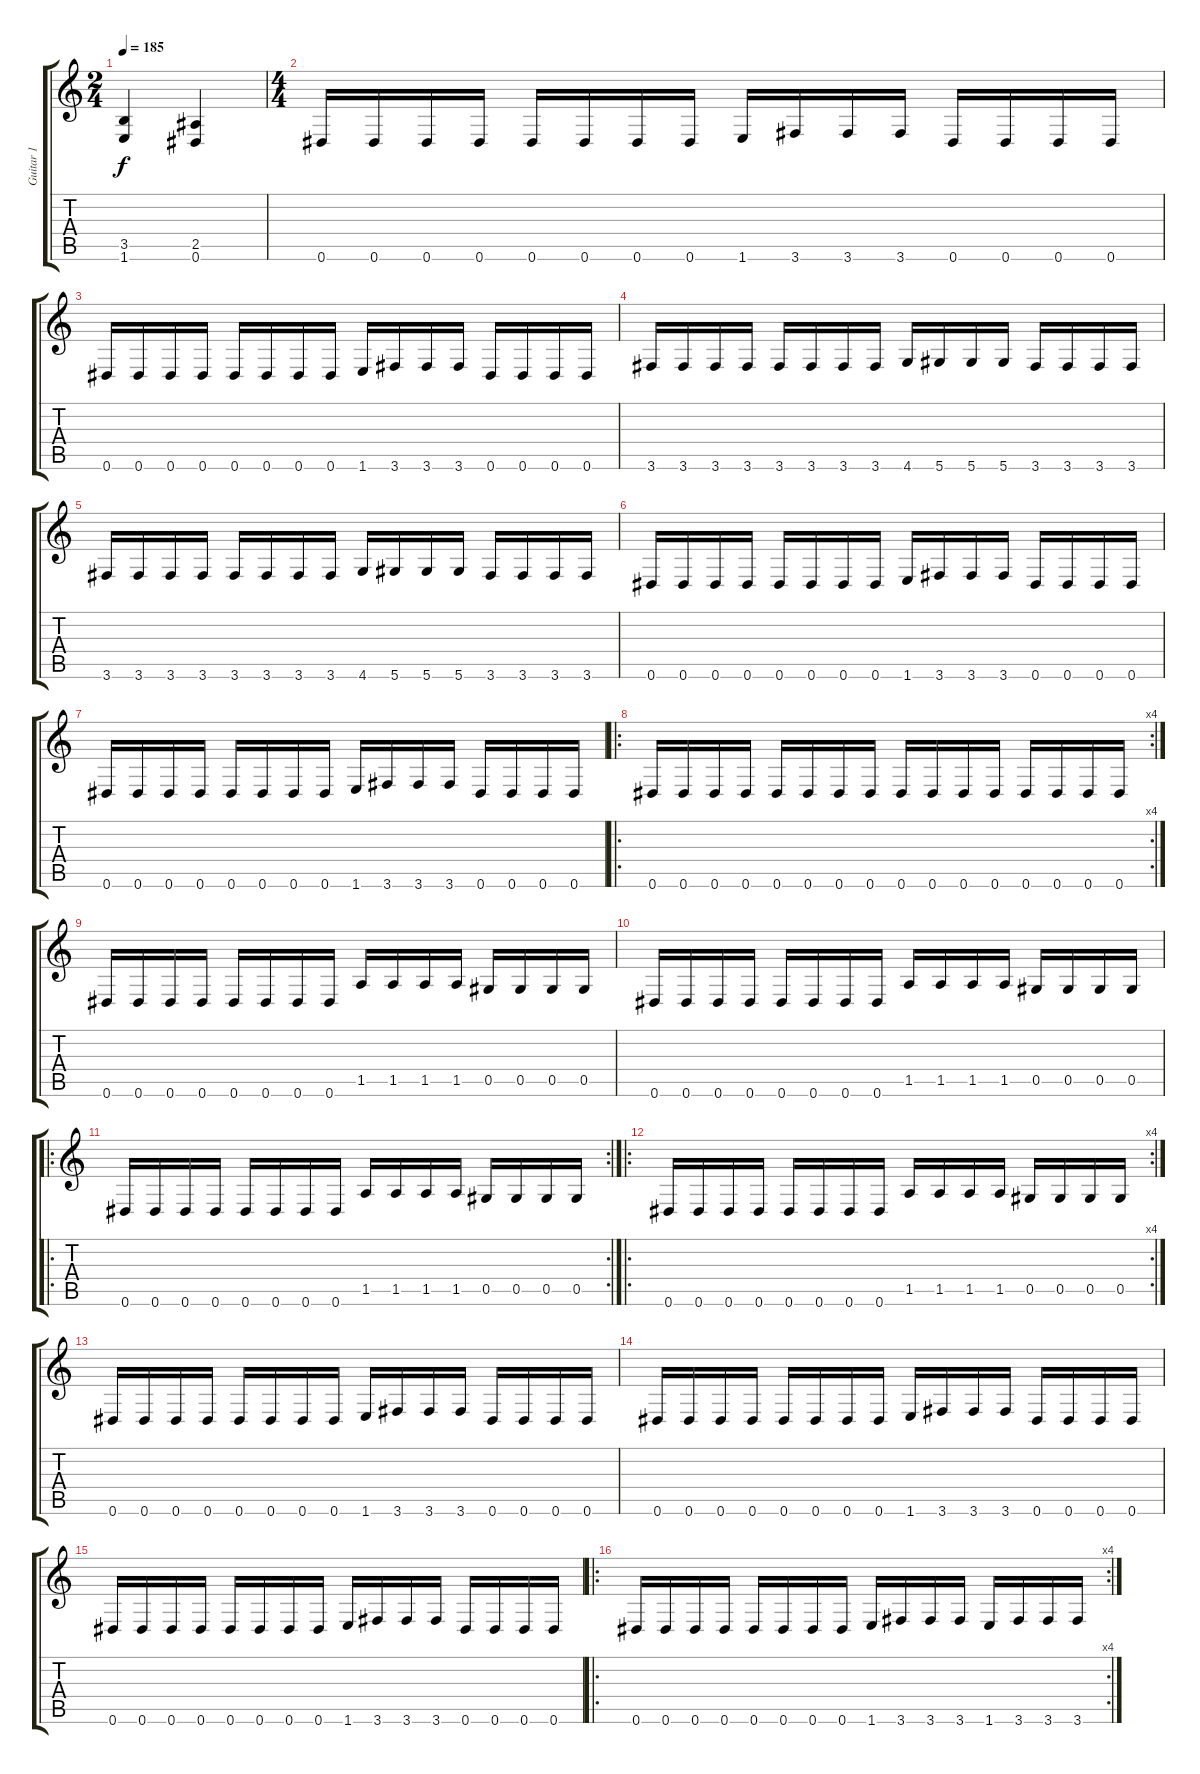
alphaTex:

\track ("Guitar 1" "Guitar 1") {instrument distortionguitar}
\staff {score tabs}
\tuning (Eb4 Bb3 Gb3 Db3 Ab2 Eb2) {hide}
\ts (2 4)
\tempo 185
\clef g2
\ks c
(3.5 1.6).4{dy f instrument distortionguitar} (2.5 0.6).4 |
\ts (4 4)
0.6.16 0.6.16 0.6.16 0.6.16 0.6.16 0.6.16 0.6.16 0.6.16 1.6.16 3.6.16 3.6.16 3.6.16 0.6.16 0.6.16 0.6.16 0.6.16 |
0.6.16 0.6.16 0.6.16 0.6.16 0.6.16 0.6.16 0.6.16 0.6.16 1.6.16 3.6.16 3.6.16 3.6.16 0.6.16 0.6.16 0.6.16 0.6.16 |
3.6.16 3.6.16 3.6.16 3.6.16 3.6.16 3.6.16 3.6.16 3.6.16 4.6.16 5.6.16 5.6.16 5.6.16 3.6.16 3.6.16 3.6.16 3.6.16 |
3.6.16 3.6.16 3.6.16 3.6.16 3.6.16 3.6.16 3.6.16 3.6.16 4.6.16 5.6.16 5.6.16 5.6.16 3.6.16 3.6.16 3.6.16 3.6.16 |
0.6.16 0.6.16 0.6.16 0.6.16 0.6.16 0.6.16 0.6.16 0.6.16 1.6.16 3.6.16 3.6.16 3.6.16 0.6.16 0.6.16 0.6.16 0.6.16 |
0.6.16 0.6.16 0.6.16 0.6.16 0.6.16 0.6.16 0.6.16 0.6.16 1.6.16 3.6.16 3.6.16 3.6.16 0.6.16 0.6.16 0.6.16 0.6.16 |
\ro
\rc 4
0.6.16 0.6.16 0.6.16 0.6.16 0.6.16 0.6.16 0.6.16 0.6.16 0.6.16 0.6.16 0.6.16 0.6.16 0.6.16 0.6.16 0.6.16 0.6.16 |
0.6.16 0.6.16 0.6.16 0.6.16 0.6.16 0.6.16 0.6.16 0.6.16 1.5.16 1.5.16 1.5.16 1.5.16 0.5.16 0.5.16 0.5.16 0.5.16 |
0.6.16 0.6.16 0.6.16 0.6.16 0.6.16 0.6.16 0.6.16 0.6.16 1.5.16 1.5.16 1.5.16 1.5.16 0.5.16 0.5.16 0.5.16 0.5.16 |
\ro
\rc 2
0.6.16 0.6.16 0.6.16 0.6.16 0.6.16 0.6.16 0.6.16 0.6.16 1.5.16 1.5.16 1.5.16 1.5.16 0.5.16 0.5.16 0.5.16 0.5.16 |
\ro
\rc 4
0.6.16 0.6.16 0.6.16 0.6.16 0.6.16 0.6.16 0.6.16 0.6.16 1.5.16 1.5.16 1.5.16 1.5.16 0.5.16 0.5.16 0.5.16 0.5.16 |
0.6.16 0.6.16 0.6.16 0.6.16 0.6.16 0.6.16 0.6.16 0.6.16 1.6.16 3.6.16 3.6.16 3.6.16 0.6.16 0.6.16 0.6.16 0.6.16 |
0.6.16 0.6.16 0.6.16 0.6.16 0.6.16 0.6.16 0.6.16 0.6.16 1.6.16 3.6.16 3.6.16 3.6.16 0.6.16 0.6.16 0.6.16 0.6.16 |
0.6.16 0.6.16 0.6.16 0.6.16 0.6.16 0.6.16 0.6.16 0.6.16 1.6.16 3.6.16 3.6.16 3.6.16 0.6.16 0.6.16 0.6.16 0.6.16 |
\ro
\rc 4
0.6.16 0.6.16 0.6.16 0.6.16 0.6.16 0.6.16 0.6.16 0.6.16 1.6.16 3.6.16 3.6.16 3.6.16 1.6.16 3.6.16 3.6.16 3.6.16
